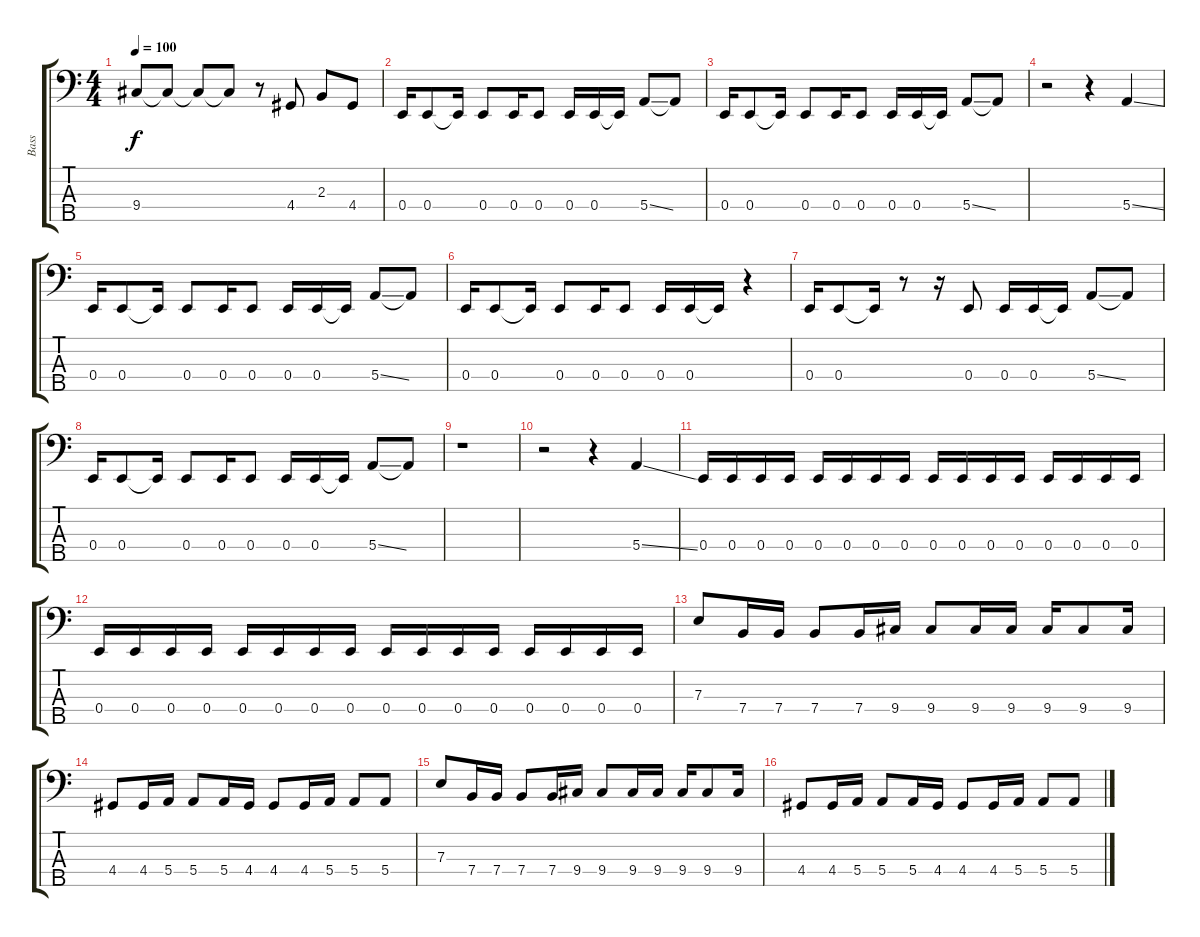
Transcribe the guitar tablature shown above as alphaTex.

\track ("Bass" "Bass") {instrument electricbasspick}
\staff {score tabs}
\tuning (G2 D2 A1 E1 B0) {hide}
\ts (4 4)
\tempo 100
\clef f4
\ks c
9.4.8{dy f} 9.4{t}.8 9.4{t}.8 9.4{t}.8 r.8 4.4.8 2.3.8 4.4.8 |
0.4.16 0.4.8 0.4{t}.16 0.4.8 0.4.16 0.4.8 0.4.16 0.4.16 0.4{t}.16 5.4{ss}.8 5.4{t}.8 |
0.4.16 0.4.8 0.4{t}.16 0.4.8 0.4.16 0.4.8 0.4.16 0.4.16 0.4{t}.16 5.4{ss}.8 5.4{t}.8 |
r.2 r.4 5.4{ss}.4 |
0.4.16 0.4.8 0.4{t}.16 0.4.8 0.4.16 0.4.8 0.4.16 0.4.16 0.4{t}.16 5.4{ss}.8 5.4{t}.8 |
0.4.16 0.4.8 0.4{t}.16 0.4.8 0.4.16 0.4.8 0.4.16 0.4.16 0.4{t}.16 r.4 |
0.4.16 0.4.8 0.4{t}.16 r.8 r.16 0.4.8 0.4.16 0.4.16 0.4{t}.16 5.4{ss}.8 5.4{t}.8 |
0.4.16 0.4.8 0.4{t}.16 0.4.8 0.4.16 0.4.8 0.4.16 0.4.16 0.4{t}.16 5.4{ss}.8 5.4{t}.8 |
r.1 |
r.2 r.4 5.4{ss}.4 |
0.4.16 0.4.16 0.4.16 0.4.16 0.4.16 0.4.16 0.4.16 0.4.16 0.4.16 0.4.16 0.4.16 0.4.16 0.4.16 0.4.16 0.4.16 0.4.16 |
0.4.16 0.4.16 0.4.16 0.4.16 0.4.16 0.4.16 0.4.16 0.4.16 0.4.16 0.4.16 0.4.16 0.4.16 0.4.16 0.4.16 0.4.16 0.4.16 |
7.3.8 7.4.16 7.4.16 7.4.8 7.4.16 9.4.16 9.4.8 9.4.16 9.4.16 9.4.16 9.4.8 9.4.16 |
4.4.8 4.4.16 5.4.16 5.4.8 5.4.16 4.4.16 4.4.8 4.4.16 5.4.16 5.4.8 5.4.8 |
7.3.8 7.4.16 7.4.16 7.4.8 7.4.16 9.4.16 9.4.8 9.4.16 9.4.16 9.4.16 9.4.8 9.4.16 |
4.4.8 4.4.16 5.4.16 5.4.8 5.4.16 4.4.16 4.4.8 4.4.16 5.4.16 5.4.8 5.4.8
